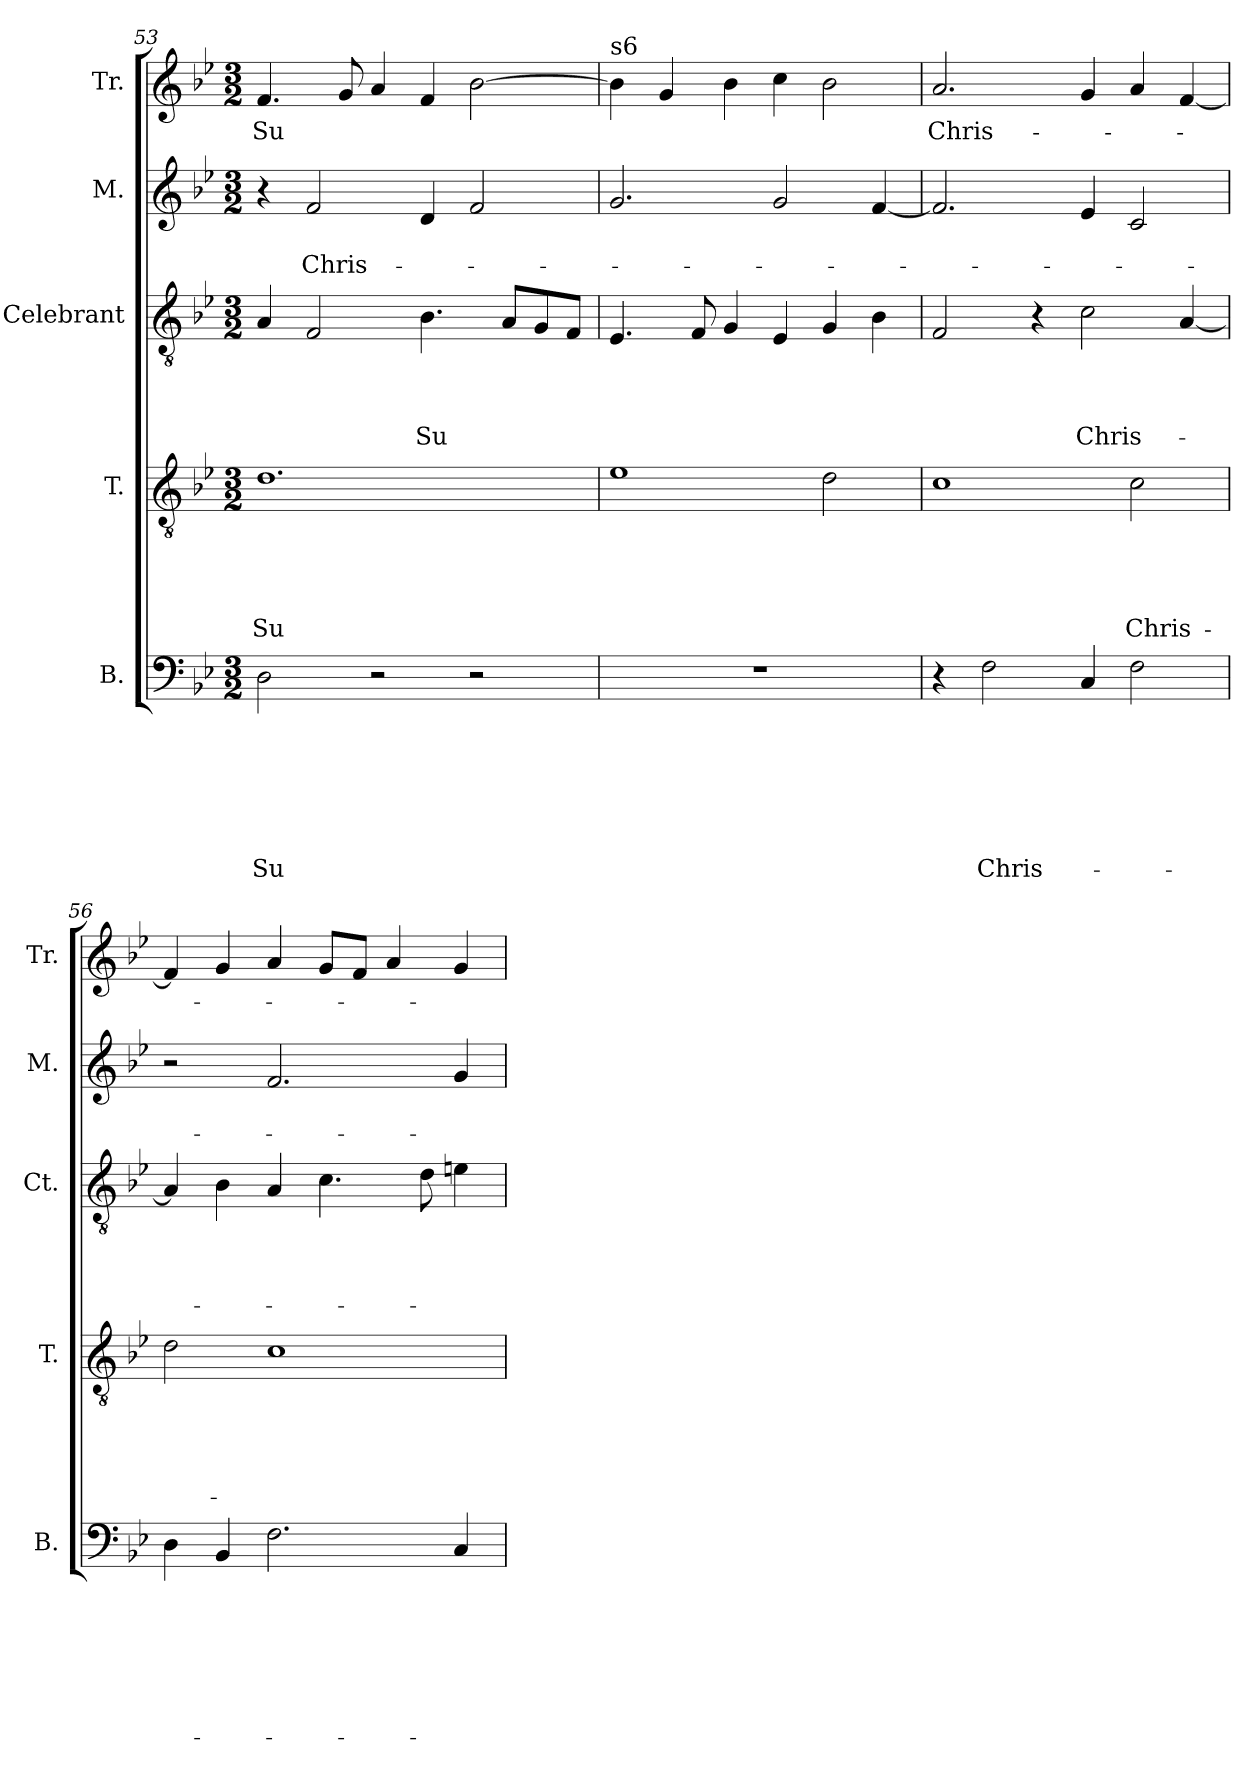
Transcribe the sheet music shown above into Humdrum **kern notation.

**kern	**text	**text	**text	**text	**text	**text	**text	**kern	**text	**text	**text	**text	**text	**kern	**text	**text	**text	**text	**kern	**text	**text	**kern	**text
*part5	*part5	*part5	*part5	*part5	*part5	*part5	*part5	*part4	*part4	*part4	*part4	*part4	*part4	*part3	*part3	*part3	*part3	*part3	*part2	*part2	*part2	*part1	*part1
*staff5	*staff5	*staff5	*staff5	*staff5	*staff5	*staff5	*staff5	*staff4	*staff4	*staff4	*staff4	*staff4	*staff4	*staff3	*staff3	*staff3	*staff3	*staff3	*staff2	*staff2	*staff2	*staff1	*staff1
*I"B.	*	*	*	*	*	*	*	*I"T.	*	*	*	*	*	*I"Celebrant	*	*	*	*	*I"M.	*	*	*I"Tr.	*
*I'B.	*	*	*	*	*	*	*	*I'T.	*	*	*	*	*	*I'Ct.	*	*	*	*	*I'M.	*	*	*I'Tr.	*
*clefF4	*	*	*	*	*	*	*	*clefGv2	*	*	*	*	*	*clefGv2	*	*	*	*	*clefG2	*	*	*clefG2	*
*k[b-e-]	*	*	*	*	*	*	*	*k[b-e-]	*	*	*	*	*	*k[b-e-]	*	*	*	*	*k[b-e-]	*	*	*k[b-e-]	*
*B-:	*	*	*	*	*	*	*	*B-:	*	*	*	*	*	*B-:	*	*	*	*	*B-:	*	*	*B-:	*
*M3/2	*	*	*	*	*	*	*	*M3/2	*	*	*	*	*	*M3/2	*	*	*	*	*M3/2	*	*	*M3/2	*
=53	=53	=53	=53	=53	=53	=53	=53	=53	=53	=53	=53	=53	=53	=53	=53	=53	=53	=53	=53	=53	=53	=53	=53
!	!	!	!	!	!	!	!LO:LY:b	!	!	!	!	!	!LO:LY:b	!	!	!	!	!	!	!	!	!	!LO:LY:b
2D\	.	.	.	.	.	.	-Su	1.d	.	.	.	.	-Su	4A/	.	.	.	.	4r	.	.	4.f/	-Su
!	!	!	!	!	!	!	!	!	!	!	!	!	!	!	!	!	!	!	!	!	!LO:LY:b	!	!
.	.	.	.	.	.	.	.	.	.	.	.	.	.	2F/	.	.	.	.	2f/	.	Chris-	.	.
.	.	.	.	.	.	.	.	.	.	.	.	.	.	.	.	.	.	.	.	.	.	8g/	.
2r	.	.	.	.	.	.	.	.	.	.	.	.	.	.	.	.	.	.	.	.	.	4a/	.
!	!	!	!	!	!	!	!	!	!	!	!	!	!	!	!	!	!	!LO:LY:b	!	!	!	!	!
.	.	.	.	.	.	.	.	.	.	.	.	.	.	4.B-\	.	.	.	-Su	4d/	.	.	4f/	.
2r	.	.	.	.	.	.	.	.	.	.	.	.	.	.	.	.	.	.	2f/	.	.	[<2b-\	.
.	.	.	.	.	.	.	.	.	.	.	.	.	.	8A/L	.	.	.	.	.	.	.	.	.
.	.	.	.	.	.	.	.	.	.	.	.	.	.	8G/	.	.	.	.	.	.	.	.	.
.	.	.	.	.	.	.	.	.	.	.	.	.	.	8F/J	.	.	.	.	.	.	.	.	.
!!LO:LB:g=z
=54	=54	=54	=54	=54	=54	=54	=54	=54	=54	=54	=54	=54	=54	=54	=54	=54	=54	=54	=54	=54	=54	=54	=54
!	!	!	!	!	!	!	!	!	!	!	!	!	!	!	!	!	!	!	!	!	!	!LO:TX:a:t=s6	!
!LO:N:vis=1	!	!	!	!	!	!	!	!	!	!	!	!	!	!	!	!	!	!	!	!	!	!	!
1.r	.	.	.	.	.	.	.	1e-	.	.	.	.	.	4.E-/	.	.	.	.	2.g/	.	.	4b-\]	.
.	.	.	.	.	.	.	.	.	.	.	.	.	.	.	.	.	.	.	.	.	.	4g/	.
.	.	.	.	.	.	.	.	.	.	.	.	.	.	8F/	.	.	.	.	.	.	.	.	.
.	.	.	.	.	.	.	.	.	.	.	.	.	.	4G/	.	.	.	.	.	.	.	4b-\	.
.	.	.	.	.	.	.	.	.	.	.	.	.	.	4E-/	.	.	.	.	2g/	.	.	4cc\	.
.	.	.	.	.	.	.	.	2d\	.	.	.	.	.	4G/	.	.	.	.	.	.	.	2b-\	.
.	.	.	.	.	.	.	.	.	.	.	.	.	.	4B-\	.	.	.	.	[<4f/	.	.	.	.
=55	=55	=55	=55	=55	=55	=55	=55	=55	=55	=55	=55	=55	=55	=55	=55	=55	=55	=55	=55	=55	=55	=55	=55
!	!	!	!	!	!	!	!	!	!	!	!	!	!	!	!	!	!	!	!	!	!	!	!LO:LY:b
4r	.	.	.	.	.	.	.	1c	.	.	.	.	.	2F/	.	.	.	.	2.f/]	.	.	2.a/	Chris-
!	!	!	!	!	!	!	!LO:LY:b	!	!	!	!	!	!	!	!	!	!	!	!	!	!	!	!
2F\	.	.	.	.	.	.	Chris-	.	.	.	.	.	.	.	.	.	.	.	.	.	.	.	.
.	.	.	.	.	.	.	.	.	.	.	.	.	.	4r	.	.	.	.	.	.	.	.	.
!	!	!	!	!	!	!	!	!	!	!	!	!	!	!	!	!	!	!LO:LY:b	!	!	!	!	!
4C/	.	.	.	.	.	.	.	.	.	.	.	.	.	2c\	.	.	.	Chris-	4e-/	.	.	4g/	.
!	!	!	!	!	!	!	!	!	!	!	!	!	!LO:LY:b	!	!	!	!	!	!	!	!	!	!
2F\	.	.	.	.	.	.	.	2c\	.	.	.	.	Chris-	.	.	.	.	.	2c/	.	.	4a/	.
.	.	.	.	.	.	.	.	.	.	.	.	.	.	[<4A/	.	.	.	.	.	.	.	[<4f/	.
=56	=56	=56	=56	=56	=56	=56	=56	=56	=56	=56	=56	=56	=56	=56	=56	=56	=56	=56	=56	=56	=56	=56	=56
4D\	.	.	.	.	.	.	.	2d\	.	.	.	.	.	4A/]	.	.	.	.	2r	.	.	4f/]	.
4BB-/	.	.	.	.	.	.	.	.	.	.	.	.	.	4B-\	.	.	.	.	.	.	.	4g/	.
2.F\	.	.	.	.	.	.	.	1c	.	.	.	.	.	4A/	.	.	.	.	2.f/	.	.	4a/	.
.	.	.	.	.	.	.	.	.	.	.	.	.	.	4.c\	.	.	.	.	.	.	.	8g/L	.
.	.	.	.	.	.	.	.	.	.	.	.	.	.	.	.	.	.	.	.	.	.	8f/J	.
.	.	.	.	.	.	.	.	.	.	.	.	.	.	.	.	.	.	.	.	.	.	4a/	.
.	.	.	.	.	.	.	.	.	.	.	.	.	.	8d\	.	.	.	.	.	.	.	.	.
4C/	.	.	.	.	.	.	.	.	.	.	.	.	.	4en\	.	.	.	.	4g/	.	.	4g/	.
=	=	=	=	=	=	=	=	=	=	=	=	=	=	=	=	=	=	=	=	=	=	=	=
*-	*-	*-	*-	*-	*-	*-	*-	*-	*-	*-	*-	*-	*-	*-	*-	*-	*-	*-	*-	*-	*-	*-	*-
